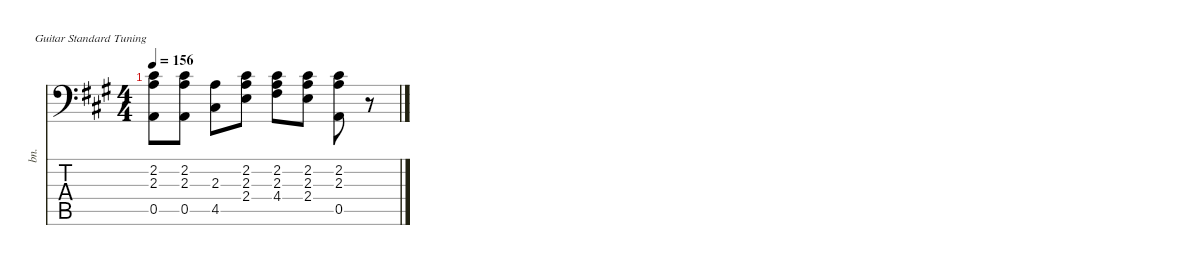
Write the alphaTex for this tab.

\defaultSystemsLayout 4
\hideDynamics
\bracketExtendMode nobrackets
\otherSystemsTrackNameOrientation horizontal
\track ("Backing Vocals" "bn.") {instrument bassoon}
\staff {score tabs}
\tuning (E4 B3 G3 D3 A2 E2)
\ts (4 4)
\tempo 156
\clef f4
\ks a
(2.2{acc #} 2.3{acc forcenatural} 0.5{acc forcenatural}).8{dy mf beam Down} (2.2{acc #} 2.3{acc forcenatural} 0.5{acc forcenatural}).8{beam Down} (2.3{acc forcenatural} 4.5{acc #}).8{beam Down} (2.2{acc #} 2.3{acc forcenatural} 2.4{acc forcenatural}).8{beam Down} (2.2{acc #} 2.3{acc forcenatural} 4.4{acc #}).8{beam Down} (2.2{acc #} 2.3{acc forcenatural} 2.4{acc forcenatural}).8{beam Down} (2.2{acc #} 2.3{acc forcenatural} 0.5{acc forcenatural}).8{beam Down} r.8{beam Down}
